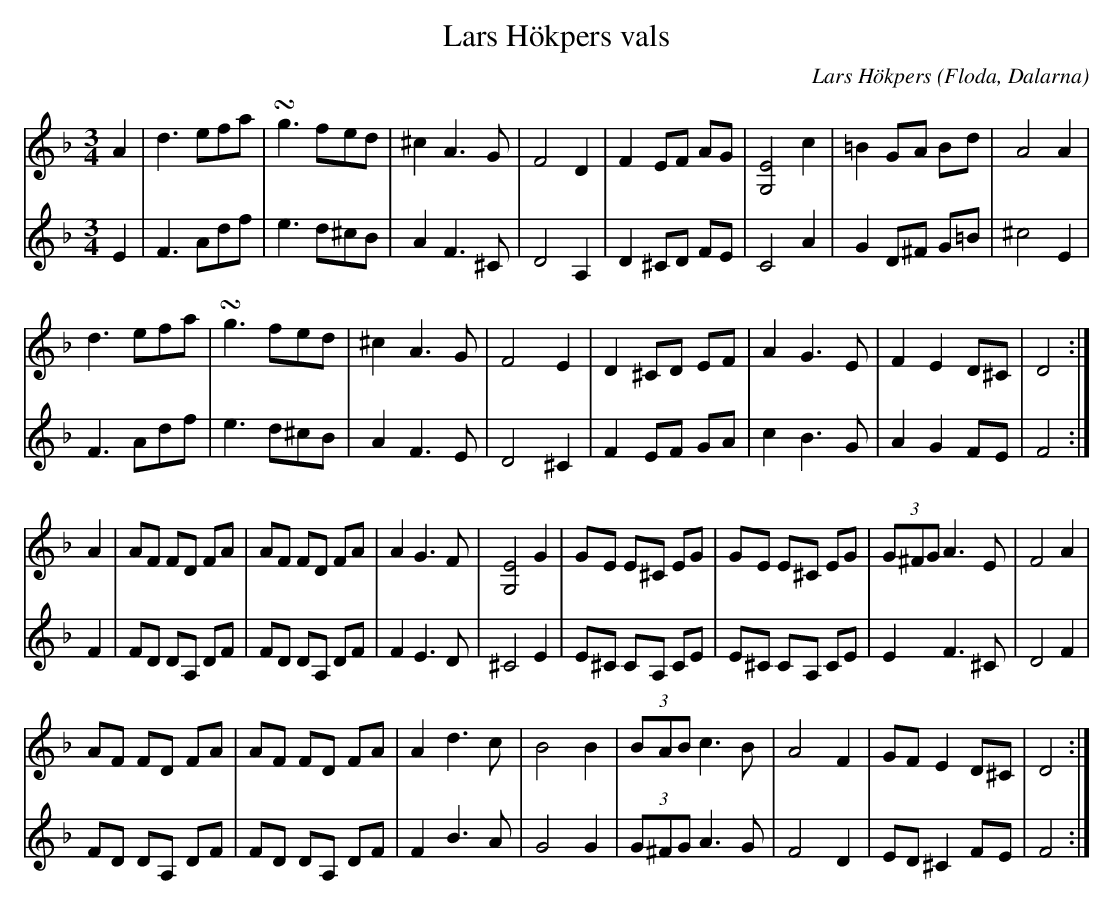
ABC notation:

X:1
T:Lars Hökpers vals
C:Lars Hökpers
O:Floda, Dalarna
L:1/8
M:3/4
K:Dm
V:1
A2 | d3 efa | !turn! g3 fed | ^c2 A3 G | F4 D2 | F2EF AG | [EG,]4 c2 | =B2 GA Bd | A4 A2 |
d3 efa | !turn! g3 fed | ^c2 A3 G | F4 E2 | D2 ^CD EF | A2 G3 E | F2 E2 D^C | D4 :|
A2 | AF FD FA | AF FD FA | A2 G3 F | [EG,]4 G2 | GE E^C EG | GE E^C EG | (3 G^FG A3 E | F4 A2 |
AF FD FA | AF FD FA | A2 d3 c | B4 B2 | (3 BAB c3 B | A4 F2 | GF E2 D^C | D4 :|
V:2
E2 | F3 Adf | e3 d^cB | A2 F3 ^C | D4 A,2 | D2 ^CD FE | C4 A2 | G2 D^F G=B | ^c4 E2 |
F3 Adf | e3 d^cB | A2 F3 E | D4 ^C2 | F2 EF GA | c2 B3 G | A2 G2 FE | F4 :|
F2 | FD DA, DF | FD DA, DF | F2 E3 D | ^C4 E2 | E^C CA, CE | E^C CA, CE | E2 F3 ^C | D4 F2 |
FD DA, DF | FD DA, DF | F2 B3 A | G4 G2 | (3 G^FG A3 G | F4 D2 | ED ^C2 FE | F4 :|
